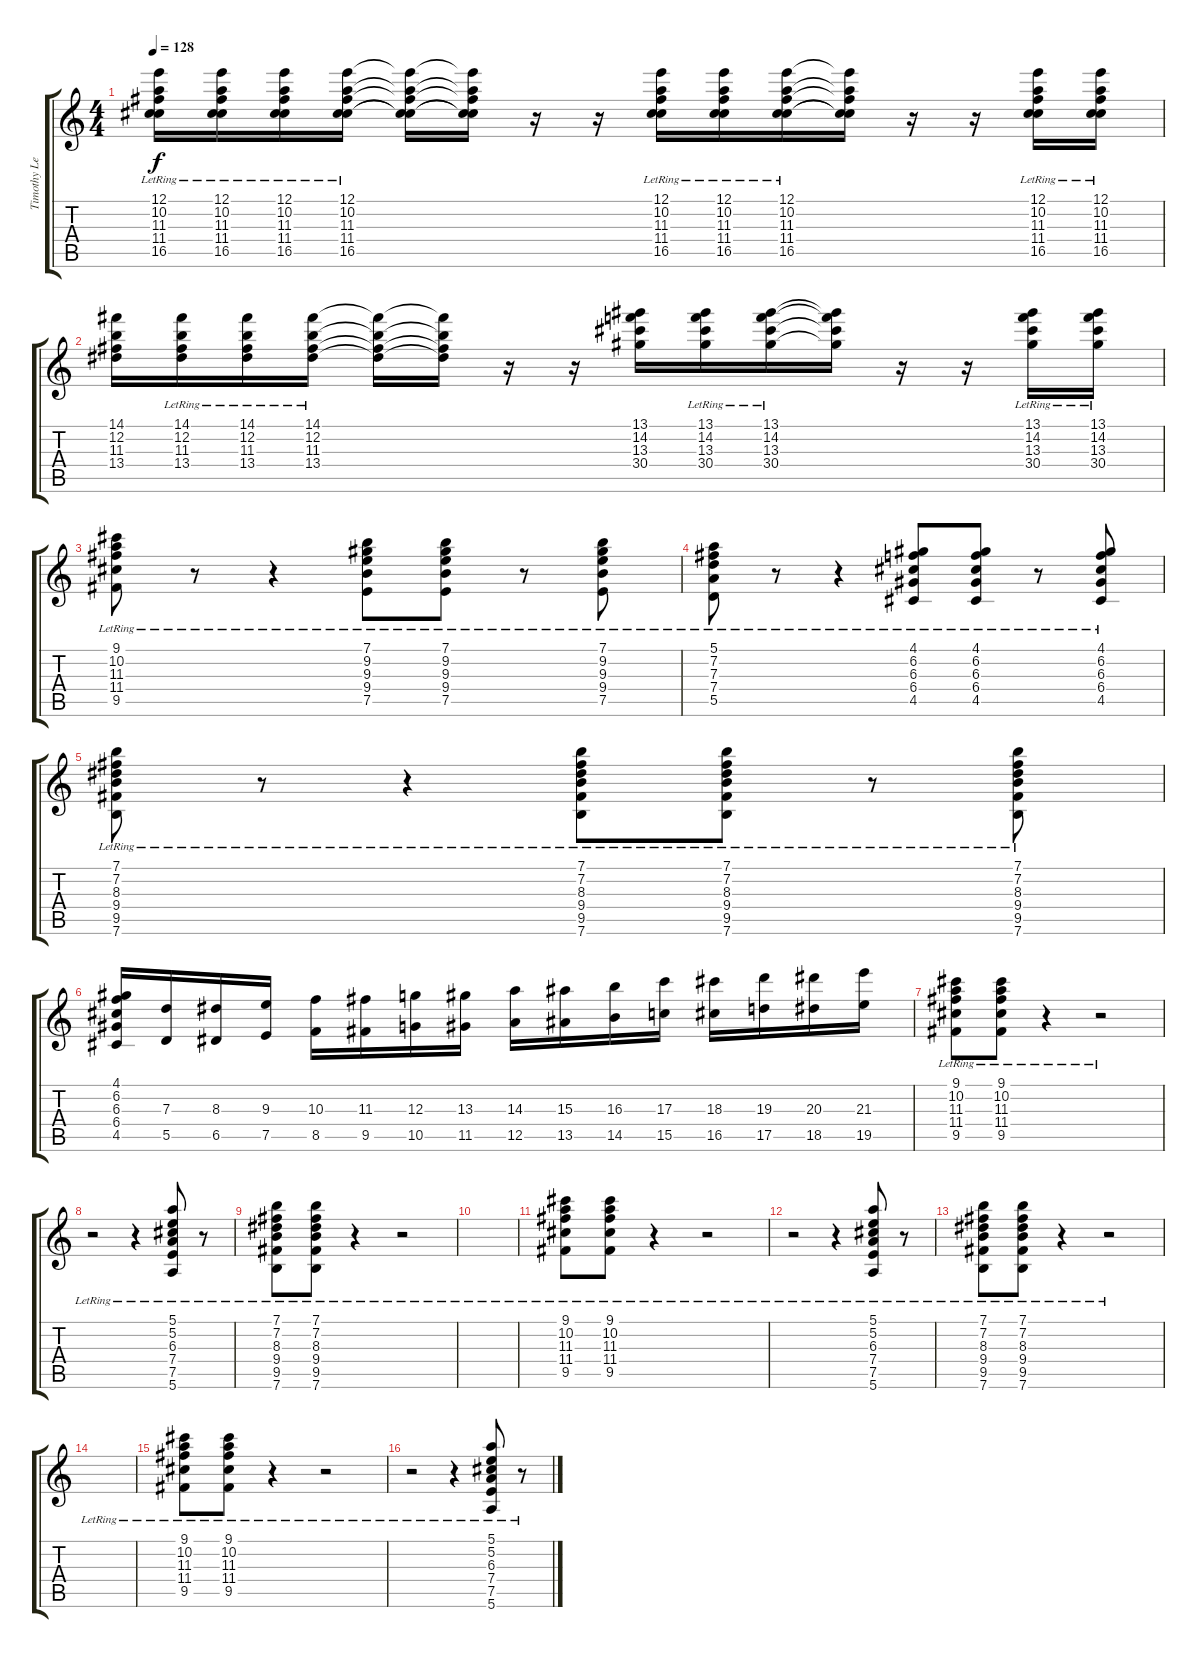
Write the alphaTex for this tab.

\track ("Timothy Lever" "Timothy Le") {instrument tremolostrings}
\staff {score tabs}
\tuning (E5 B4 G4 D4 A3 E3) {hide}
\ts (4 4)
\tempo 128
\clef g2
\ks c
(12.1{lr} 10.2 11.3{lr} 11.4 16.5{lr}).16{dy f} (12.1{lr} 10.2 11.3{lr} 11.4{lr} 16.5{lr}).16 (12.1{lr} 10.2 11.3{lr} 11.4{lr} 16.5{lr}).16 (12.1{lr} 10.2 11.3{lr} 11.4 16.5{lr}).16 (12.1{t} 10.2{t} 11.3{t} 11.4{t} 16.5{t}).16 (12.1{t} 10.2{t} 11.3{t} 11.4{t} 16.5{t}).16 r.16 r.16 (12.1{lr} 10.2{lr} 11.3{lr} 11.4{lr} 16.5{lr}).16 (12.1{lr} 10.2{lr} 11.3{lr} 11.4{lr} 16.5{lr}).16 (12.1{lr} 10.2{lr} 11.3{lr} 11.4{lr} 16.5{lr}).16 (12.1{t} 10.2{t} 11.3{t} 11.4{t} 16.5{t}).16 r.16 r.16 (12.1{lr} 10.2{lr} 11.3{lr} 11.4{lr} 16.5{lr}).16 (12.1{lr} 10.2{lr} 11.3{lr} 11.4{lr} 16.5{lr}).16 |
(14.1 12.2 11.3 13.4).16 (14.1{lr} 12.2 11.3{lr} 13.4{lr}).16 (14.1{lr} 12.2 11.3{lr} 13.4{lr}).16 (14.1{lr} 12.2 11.3{lr} 13.4).16 (14.1{t} 12.2{t} 11.3{t} 13.4{t}).16 (14.1{t} 12.2{t} 11.3{t} 13.4{t}).16 r.16 r.16 (13.1 14.2 13.3 30.4).16 (13.1{lr} 14.2{lr} 13.3{lr} 30.4{lr}).16 (13.1{lr} 14.2{lr} 13.3{lr} 30.4{lr}).16 (13.1{t} 14.2{t} 13.3{t} 30.4{t}).16 r.16 r.16 (13.1{lr} 14.2{lr} 13.3{lr} 30.4{lr}).16 (13.1{lr} 14.2{lr} 13.3{lr} 30.4{lr}).16 |
(9.1{lr} 10.2{lr} 11.3{lr} 11.4{lr} 9.5{lr}).8{balance 8} r.8 r.4 (7.1{lr} 9.2{lr} 9.3{lr} 9.4{lr} 7.5{lr}).8 (7.1{lr} 9.2{lr} 9.3{lr} 9.4{lr} 7.5{lr}).8 r.8 (7.1{lr} 9.2{lr} 9.3{lr} 9.4{lr} 7.5{lr}).8 |
(5.1{lr} 7.2{lr} 7.3{lr} 7.4{lr} 5.5{lr}).8 r.8 r.4 (4.1{lr} 6.2{lr} 6.3{lr} 6.4{lr} 4.5{lr}).8 (4.1{lr} 6.2{lr} 6.3{lr} 6.4{lr} 4.5{lr}).8 r.8 (4.1{lr} 6.2{lr} 6.3{lr} 6.4{lr} 4.5{lr}).8 |
(7.1{lr} 7.2{lr} 8.3{lr} 9.4{lr} 9.5{lr} 7.6{lr}).8 r.8 r.4 (7.1{lr} 7.2{lr} 8.3{lr} 9.4{lr} 9.5{lr} 7.6{lr}).8 (7.1{lr} 7.2{lr} 8.3{lr} 9.4{lr} 9.5{lr} 7.6{lr}).8 r.8 (7.1{lr} 7.2{lr} 8.3{lr} 9.4{lr} 9.5{lr} 7.6{lr}).8 |
(4.1 6.2 6.3 6.4 4.5).16 (7.3 5.5).16 (8.3 6.5).16 (9.3 7.5).16 (10.3 8.5).16 (11.3 9.5).16 (12.3 10.5).16 (13.3 11.5).16 (14.3 12.5).16 (15.3 13.5).16 (16.3 14.5).16 (17.3 15.5).16 (18.3 16.5).16 (19.3 17.5).16 (20.3 18.5).16 (21.3 19.5).16 |
(9.1 10.2 11.3 11.4{lr} 9.5).8{balance 8} (9.1 10.2 11.3 11.4{lr} 9.5).8 r.4 r.2 |
r.2 r.4 (5.1 5.2 6.3 7.4{lr} 7.5 5.6).8 r.8 |
(7.1 7.2 8.3 9.4{lr} 9.5 7.6).8 (7.1 7.2 8.3 9.4{lr} 9.5 7.6).8 r.4 r.2 |
|
(9.1 10.2 11.3 11.4{lr} 9.5).8{balance 8} (9.1 10.2 11.3 11.4{lr} 9.5).8 r.4 r.2 |
r.2 r.4 (5.1 5.2 6.3 7.4{lr} 7.5 5.6).8 r.8 |
(7.1 7.2 8.3 9.4{lr} 9.5 7.6).8 (7.1 7.2 8.3 9.4{lr} 9.5 7.6).8 r.4 r.2 |
|
(9.1 10.2 11.3 11.4{lr} 9.5).8{balance 8} (9.1 10.2 11.3 11.4{lr} 9.5).8 r.4 r.2 |
r.2 r.4 (5.1 5.2 6.3 7.4{lr} 7.5 5.6).8 r.8
